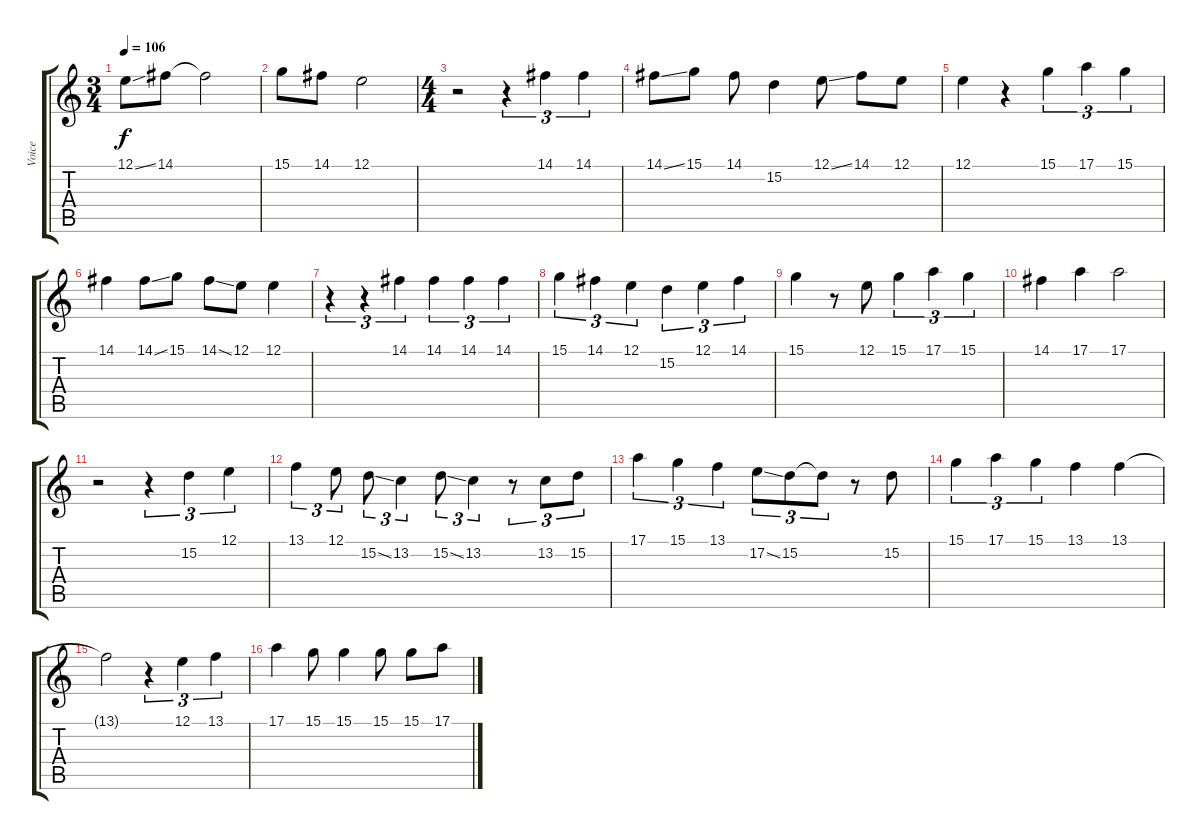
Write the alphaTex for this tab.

\track ("Voice" "Voice") {instrument lead2sawtooth}
\staff {score tabs}
\tuning (E4 B3 G3 D3 A2 E2) {hide}
\ts (3 4)
\tempo 106
\clef g2
\ks c
12.1{ss}.8{dy f} 14.1.8 14.1{t}.2 |
15.1.8 14.1.8 12.1.2 |
\ts (4 4)
r.2 r.4{tu (3 2)} 14.1.4{tu (3 2)} 14.1.4{tu (3 2)} |
14.1{ss}.8 15.1.8 14.1.8 15.2.4 12.1{ss}.8 14.1.8 12.1.8 |
12.1.4 r.4 15.1.4{tu (3 2)} 17.1.4{tu (3 2)} 15.1.4{tu (3 2)} |
14.1.4 14.1{ss}.8 15.1.8 14.1{ss}.8 12.1.8 12.1.4 |
r.4{tu (3 2)} r.4{tu (3 2)} 14.1.4{tu (3 2)} 14.1.4{tu (3 2)} 14.1.4{tu (3 2)} 14.1.4{tu (3 2)} |
15.1.4{tu (3 2)} 14.1.4{tu (3 2)} 12.1.4{tu (3 2)} 15.2.4{tu (3 2)} 12.1.4{tu (3 2)} 14.1.4{tu (3 2)} |
15.1.4 r.8 12.1.8 15.1.4{tu (3 2)} 17.1.4{tu (3 2)} 15.1.4{tu (3 2)} |
14.1.4 17.1.4 17.1.2 |
r.2 r.4{tu (3 2)} 15.2.4{tu (3 2)} 12.1.4{tu (3 2)} |
13.1.4{tu (3 2)} 12.1.8{tu (3 2)} 15.2{ss}.8{tu (3 2)} 13.2.4{tu (3 2)} 15.2{ss}.8{tu (3 2)} 13.2.4{tu (3 2)} r.8{tu (3 2)} 13.2.8{tu (3 2)} 15.2.8{tu (3 2)} |
17.1.4{tu (3 2)} 15.1.4{tu (3 2)} 13.1.4{tu (3 2)} 17.2{ss}.8{tu (3 2)} 15.2.8{tu (3 2)} 15.2{t}.8{tu (3 2)} r.8 15.2.8 |
15.1.4{tu (3 2)} 17.1.4{tu (3 2)} 15.1.4{tu (3 2)} 13.1.4 13.1.4 |
13.1{t}.2 r.4{tu (3 2)} 12.1.4{tu (3 2)} 13.1.4{tu (3 2)} |
17.1.4 15.1.8 15.1.4 15.1.8 15.1.8 17.1{ss}.8
